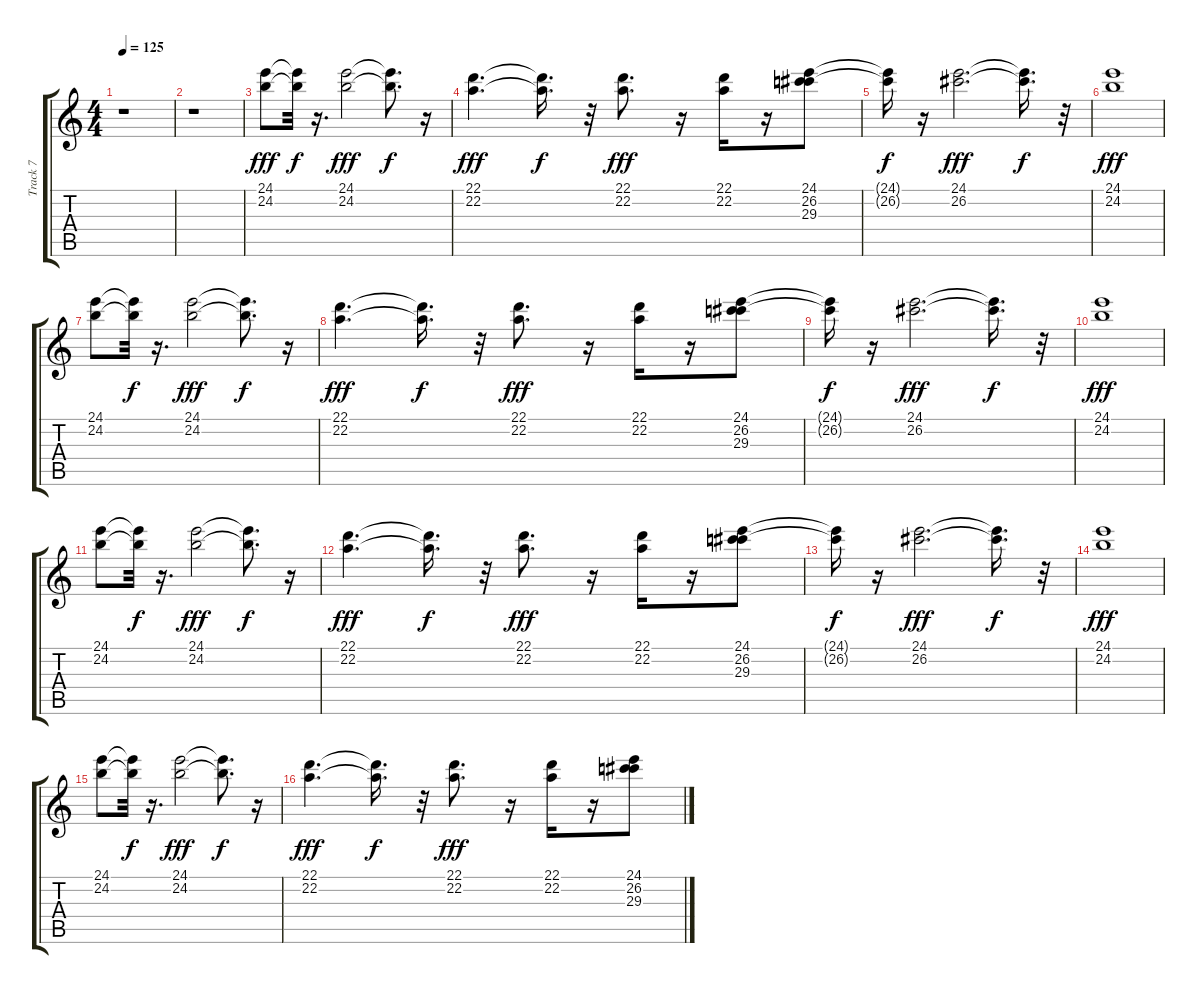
\track ("Track 7" "Track 7") {instrument rockorgan}
\staff {score tabs}
\tuning (E4 B3 G3 D3 A2 E2) {hide}
\ts (4 4)
\tempo 125
\clef g2
\ks c
r.1{dy fff} |
r.1 |
(24.1 24.2).8 (24.1{t} 24.2{t}).32{dy f} r.16{d} (24.1 24.2).2{dy fff} (24.1{t} 24.2{t}).8{d dy f} r.16 |
(22.1 22.2).4{d dy fff} (22.1{t} 22.2{t}).16{d dy f} r.32 (22.1 22.2).8{d dy fff} r.16 (22.1 22.2).16 r.16 (24.1 26.2 29.3).8 |
(24.1{t} 26.2{t}).16{dy f} r.16 (24.1 26.2).2{d dy fff} (24.1{t} 26.2{t}).16{d dy f} r.32 |
(24.1 24.2).1{dy fff} |
(24.1 24.2).8 (24.1{t} 24.2{t}).32{dy f} r.16{d} (24.1 24.2).2{dy fff} (24.1{t} 24.2{t}).8{d dy f} r.16 |
(22.1 22.2).4{d dy fff} (22.1{t} 22.2{t}).16{d dy f} r.32 (22.1 22.2).8{d dy fff} r.16 (22.1 22.2).16 r.16 (24.1 26.2 29.3).8 |
(24.1{t} 26.2{t}).16{dy f} r.16 (24.1 26.2).2{d dy fff} (24.1{t} 26.2{t}).16{d dy f} r.32 |
(24.1 24.2).1{dy fff} |
(24.1 24.2).8 (24.1{t} 24.2{t}).32{dy f} r.16{d} (24.1 24.2).2{dy fff} (24.1{t} 24.2{t}).8{d dy f} r.16 |
(22.1 22.2).4{d dy fff} (22.1{t} 22.2{t}).16{d dy f} r.32 (22.1 22.2).8{d dy fff} r.16 (22.1 22.2).16 r.16 (24.1 26.2 29.3).8 |
(24.1{t} 26.2{t}).16{dy f} r.16 (24.1 26.2).2{d dy fff} (24.1{t} 26.2{t}).16{d dy f} r.32 |
(24.1 24.2).1{dy fff} |
(24.1 24.2).8 (24.1{t} 24.2{t}).32{dy f} r.16{d} (24.1 24.2).2{dy fff} (24.1{t} 24.2{t}).8{d dy f} r.16 |
(22.1 22.2).4{d dy fff} (22.1{t} 22.2{t}).16{d dy f} r.32 (22.1 22.2).8{d dy fff} r.16 (22.1 22.2).16 r.16 (24.1 26.2 29.3).8
